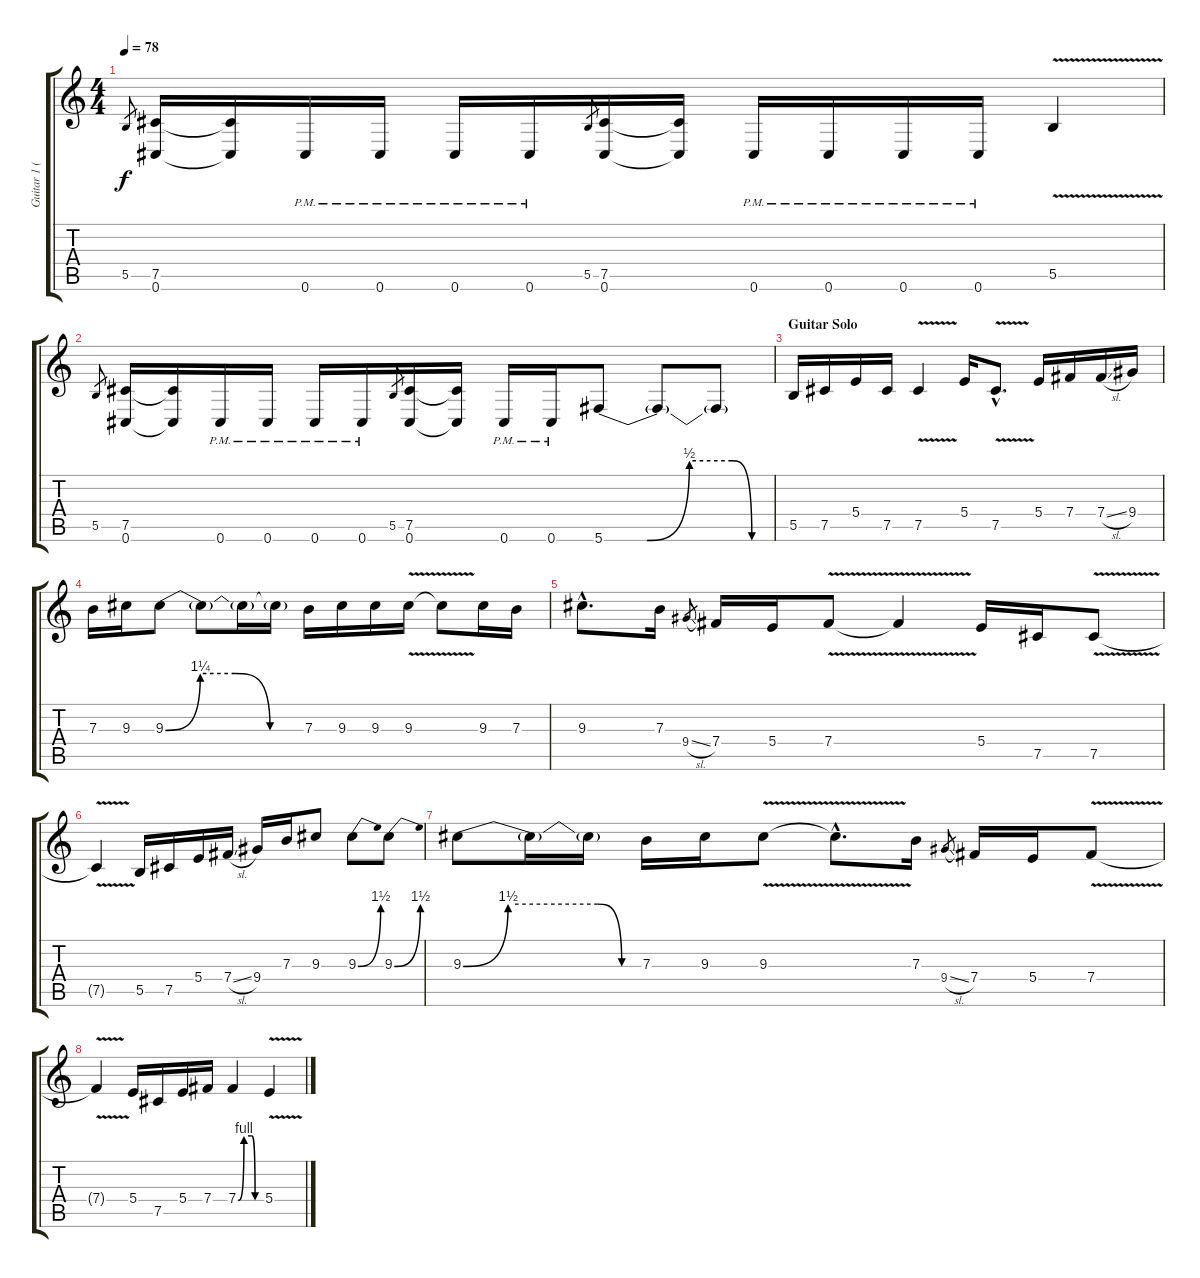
\track ("Guitar 1 (Tony Iommi)" "Guitar 1 (") {instrument overdrivenguitar}
\staff {score tabs}
\tuning (Db4 Ab3 E3 B2 Gb2 Db2) {hide}
\ts (4 4)
\tempo 78
\clef g2
\ks c
5.5.8{gr dy f} (7.5 0.6).16 (7.5{t} 0.6{t}).16 0.6{pm}.16 0.6{pm}.16 0.6{pm}.16 0.6{pm}.16 5.5.8{gr} (7.5 0.6).16 (7.5{t} 0.6{t}).16 0.6{pm}.16 0.6{pm}.16 0.6{pm}.16 0.6{pm}.16 5.5{v}.4 |
5.5.8{gr} (7.5 0.6).16 (7.5{t} 0.6{t}).16 0.6{pm}.16 0.6{pm}.16 0.6{pm}.16 0.6{pm}.16 5.5.8{gr} (7.5 0.6).16 (7.5{t} 0.6{t}).16 0.6{pm}.16 0.6{pm}.16 5.6{be (custom 0 0 15 0 30 2 45 2 52 0 60 0)}.8 5.6{t}.8 5.6{t}.8 |
\section ("" "Guitar Solo")
5.5.16 7.5.16 5.4.16 7.5.16 7.5{v}.4 5.4.16 7.5{v hac}.8{d} 5.4.16 7.4.16 7.4{sl}.16 9.4.16 |
7.3.16 9.3.16 9.3{be (custom 0 0 15 5 30 5 45 0 60 0)}.8 9.3{t}.8 9.3{t}.16 9.3{t}.16 7.3.16 9.3.16 9.3.16 9.3{v}.16 9.3{t}.8 9.3.16 7.3.16 |
9.3{hac}.8{d} 7.3.16 9.4{sl}.8{gr} 7.4.16 5.4.16 7.4{v}.8 7.4{t}.4 5.4.16 7.5.16 7.5{v}.8 |
7.5{t}.4 5.5.16 7.5.16 5.4.16 7.4{sl}.16 9.4.16 7.3.16 9.3.8 9.3{be (bend 0 0 60 6)}.8 9.3{be (bend 0 0 60 6)}.8 |
9.3{be (custom 0 0 15 6 45 6 53 0 60 0)}.8 9.3{t}.16 9.3{t}.16 7.3.16 9.3.16 9.3{v}.8 9.3{hac t}.8{d} 7.3.16 9.4{sl}.8{gr} 7.4.16 5.4.16 7.4{v}.8 |
7.4{t}.4 5.4.16 7.5.16 5.4.16 7.4.16 7.4{be (custom 0 0 15 4 35 4 44 0 60 0)}.4 5.4{v}.4
